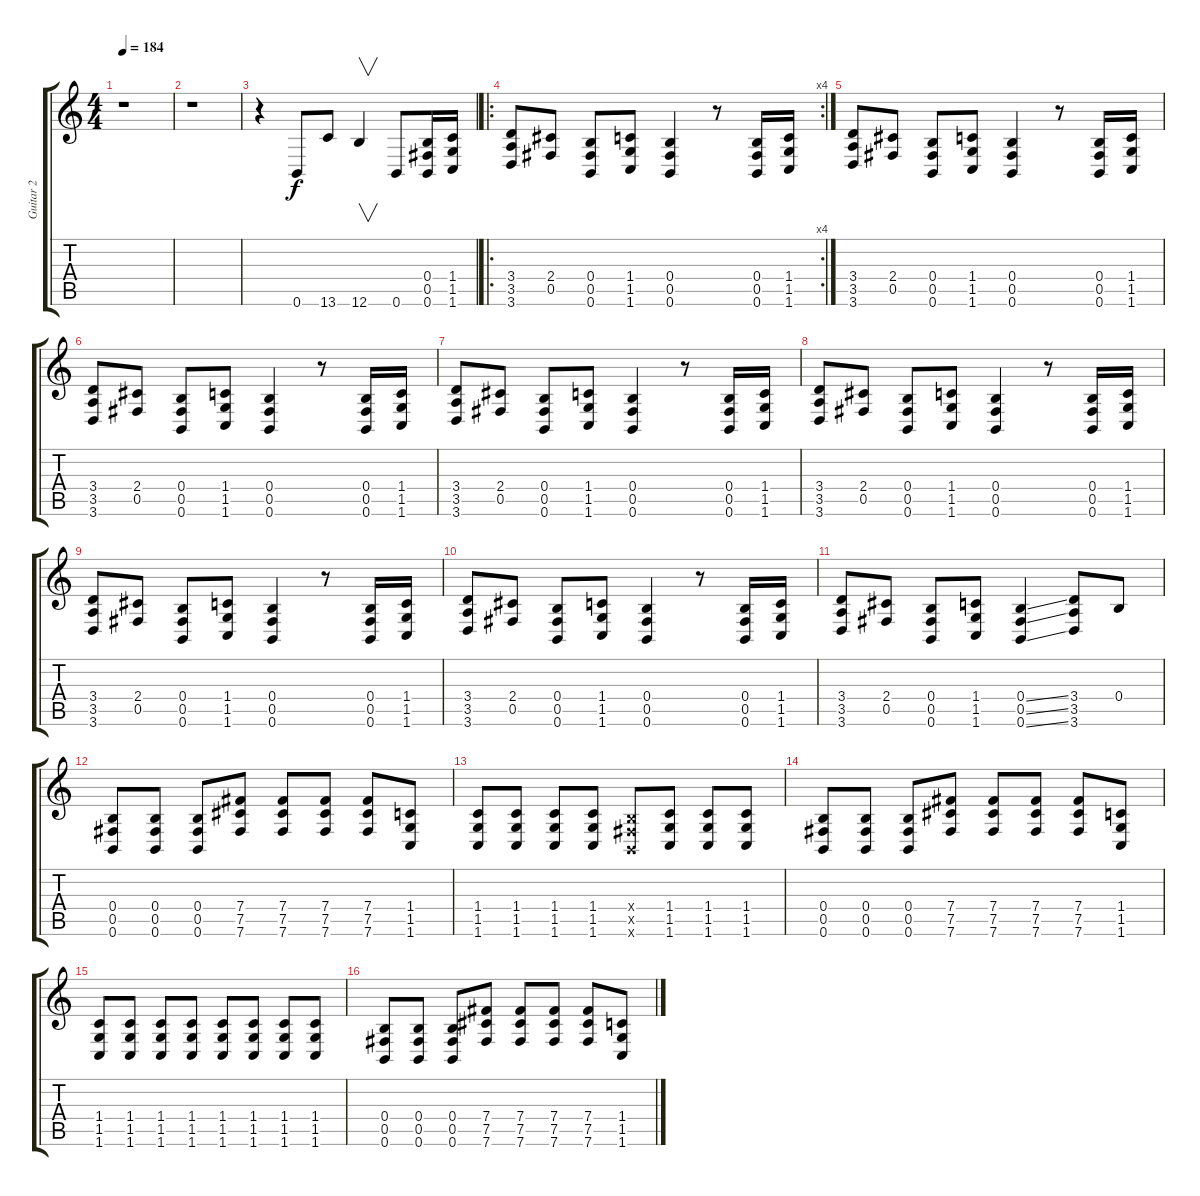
\track ("Guitar 2" "Guitar 2") {instrument overdrivenguitar}
\staff {score tabs}
\tuning (Db4 Ab3 E3 B2 Gb2 B1) {hide}
\ts (4 4)
\tempo 184
\clef g2
\ks c
r.1{dy f} |
r.1 |
r.4 0.6.8 13.6.8 12.6.4{v} 0.6.8 (0.4 0.5 0.6).16 (1.4 1.5 1.6).16 |
\ro
\rc 4
(3.4 3.5 3.6).8 (2.4 0.5).8 (0.4 0.5 0.6).8 (1.4 1.5 1.6).8 (0.4 0.5 0.6).4 r.8 (0.4 0.5 0.6).16 (1.4 1.5 1.6).16 |
(3.4 3.5 3.6).8 (2.4 0.5).8 (0.4 0.5 0.6).8 (1.4 1.5 1.6).8 (0.4 0.5 0.6).4 r.8 (0.4 0.5 0.6).16 (1.4 1.5 1.6).16 |
(3.4 3.5 3.6).8 (2.4 0.5).8 (0.4 0.5 0.6).8 (1.4 1.5 1.6).8 (0.4 0.5 0.6).4 r.8 (0.4 0.5 0.6).16 (1.4 1.5 1.6).16 |
(3.4 3.5 3.6).8 (2.4 0.5).8 (0.4 0.5 0.6).8 (1.4 1.5 1.6).8 (0.4 0.5 0.6).4 r.8 (0.4 0.5 0.6).16 (1.4 1.5 1.6).16 |
(3.4 3.5 3.6).8 (2.4 0.5).8 (0.4 0.5 0.6).8 (1.4 1.5 1.6).8 (0.4 0.5 0.6).4 r.8 (0.4 0.5 0.6).16 (1.4 1.5 1.6).16 |
(3.4 3.5 3.6).8 (2.4 0.5).8 (0.4 0.5 0.6).8 (1.4 1.5 1.6).8 (0.4 0.5 0.6).4 r.8 (0.4 0.5 0.6).16 (1.4 1.5 1.6).16 |
(3.4 3.5 3.6).8 (2.4 0.5).8 (0.4 0.5 0.6).8 (1.4 1.5 1.6).8 (0.4 0.5 0.6).4 r.8 (0.4 0.5 0.6).16 (1.4 1.5 1.6).16 |
(3.4 3.5 3.6).8 (2.4 0.5).8 (0.4 0.5 0.6).8 (1.4 1.5 1.6).8 (0.4{ss} 0.5{ss} 0.6{ss}).4 (3.4 3.5 3.6).8 0.4.8 |
(0.4 0.5 0.6).8 (0.4 0.5 0.6).8 (0.4 0.5 0.6).8 (7.4 7.5 7.6).8 (7.4 7.5 7.6).8 (7.4 7.5 7.6).8 (7.4 7.5 7.6).8 (1.4 1.5 1.6).8 |
(1.4 1.5 1.6).8 (1.4 1.5 1.6).8 (1.4 1.5 1.6).8 (1.4 1.5 1.6).8 (0.4{x} 0.5{x} 0.6{x}).8 (1.4 1.5 1.6).8 (1.4 1.5 1.6).8 (1.4 1.5 1.6).8 |
(0.4 0.5 0.6).8 (0.4 0.5 0.6).8 (0.4 0.5 0.6).8 (7.4 7.5 7.6).8 (7.4 7.5 7.6).8 (7.4 7.5 7.6).8 (7.4 7.5 7.6).8 (1.4 1.5 1.6).8 |
(1.4 1.5 1.6).8 (1.4 1.5 1.6).8 (1.4 1.5 1.6).8 (1.4 1.5 1.6).8 (1.4 1.5 1.6).8 (1.4 1.5 1.6).8 (1.4 1.5 1.6).8 (1.4 1.5 1.6).8 |
(0.4 0.5 0.6).8 (0.4 0.5 0.6).8 (0.4 0.5 0.6).8 (7.4 7.5 7.6).8 (7.4 7.5 7.6).8 (7.4 7.5 7.6).8 (7.4 7.5 7.6).8 (1.4 1.5 1.6).8
